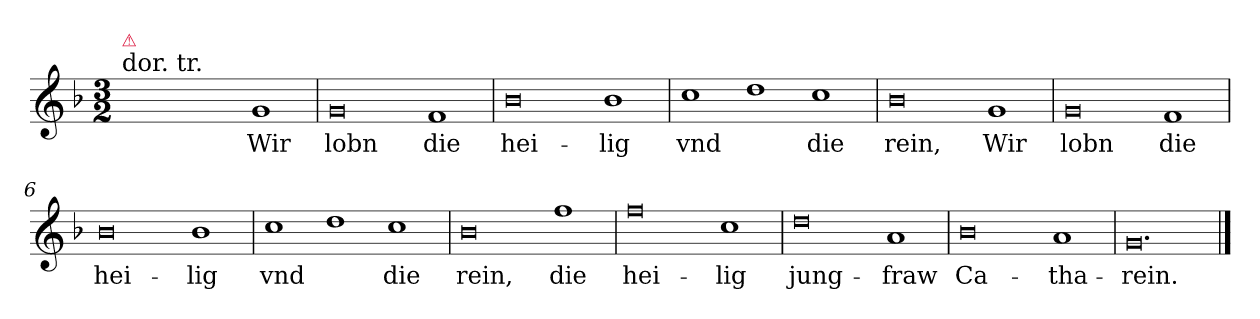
**kern	**text
*part1	*part1
*staff1	*staff1
*k[b-]	*
*G:dor	*
*M3/2	*
=	=
!LO:TX:a:t=dor. tr.	!
!LO:TX:a:color=crimson:t=⚠	!
!LO:N:vis=1	!
2ryy	.
!LO:N:vis=1	!
2ryy	.
!LO:N:vis=1	!
2g	Wir
=1	=1
!LO:N:vis=0	!
1g	lobn
!LO:N:vis=1	!
2f	die
=2	=2
!LO:N:vis=0	!
1b-	hei-
!LO:N:vis=1	!
2b-	-lig
=3	=3
!LO:N:vis=1	!
2cc	vnd
!LO:N:vis=1	!
2dd	.
!LO:N:vis=1	!
2cc	die
=4	=4
!LO:N:vis=0	!
1b-	rein,
!LO:N:vis=1	!
2g	Wir
=5	=5
!LO:N:vis=0	!
1g	lobn
!LO:N:vis=1	!
2f	die
=6	=6
!LO:N:vis=0	!
1b-	hei-
!LO:N:vis=1	!
2b-	-lig
=7	=7
!LO:N:vis=1	!
2cc	vnd
!LO:N:vis=1	!
2dd	.
!LO:N:vis=1	!
2cc	die
=8	=8
!LO:N:vis=0	!
1b-	rein,
!LO:N:vis=1	!
2ff	die
=9	=9
!LO:N:vis=0	!
1ff	hei-
!LO:N:vis=1	!
2cc	-lig
=10	=10
!LO:N:vis=0	!
1dd	jung-
!LO:N:vis=1	!
2a	-fraw
=11	=11
!LO:N:vis=0	!
1b-	Ca-
!LO:N:vis=1	!
2a	-tha-
=12	=12
!LO:N:vis=0.	!
1g	-rein.
==	==
*-	*-
